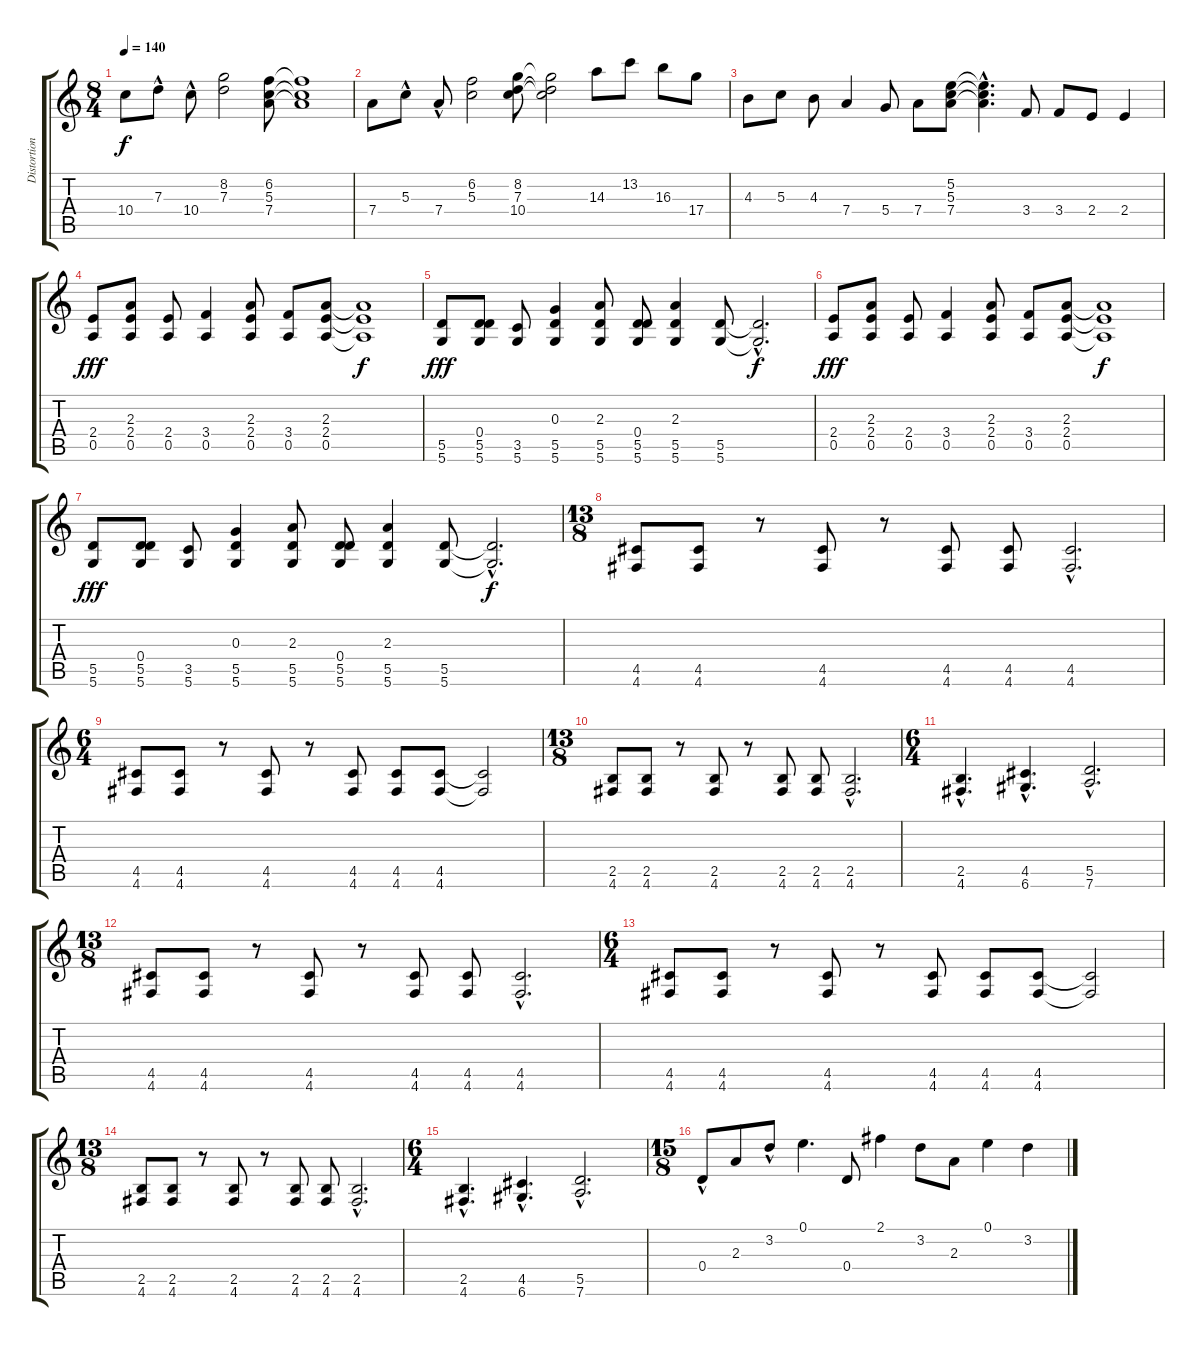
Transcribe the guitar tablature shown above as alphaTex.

\track ("Distortion Guitar" "Distortion") {instrument distortionguitar}
\staff {score tabs}
\tuning (E4 B3 G3 D3 A2 D2) {hide}
\ts (8 4)
\tempo 140
\clef g2
\ks c
10.4.8{dy f} 7.3{hac}.8 10.4{hac}.8 (8.2 7.3).2 (6.2 5.3 7.4).8 (6.2{t} 5.3{t} 7.4{t}).1 |
7.4.8 5.3{hac}.8 7.4{hac}.8 (6.2 5.3).2 (8.2 7.3 10.4).8 (8.2{t} 7.3{t} 10.4{t}).2 14.3.8 13.2.8 16.3.8 17.4.8 |
4.3.8 5.3.8 4.3.8 7.4.4 5.4.8 7.4.8 (5.2 5.3 7.4).8 (5.2{hac t} 5.3{hac t} 7.4{hac t}).4{d} 3.4.8 3.4.8 2.4.8 2.4.4 |
(2.4 0.5).8{dy fff} (2.3 2.4 0.5).8 (2.4 0.5).8 (3.4 0.5).4 (2.3 2.4 0.5).8 (3.4 0.5).8 (2.3 2.4 0.5).8 (2.3{t} 2.4{t} 0.5{t}).1{dy f} |
(5.5 5.6).8{dy fff} (0.4 5.5 5.6).8 (3.5 5.6).8 (0.3 5.5 5.6).4 (2.3 5.5 5.6).8 (0.4 5.5 5.6).8 (2.3 5.5 5.6).4 (5.5 5.6).8 (5.5{hac t} 5.6{hac t}).2{d dy f} |
(2.4 0.5).8{dy fff} (2.3 2.4 0.5).8 (2.4 0.5).8 (3.4 0.5).4 (2.3 2.4 0.5).8 (3.4 0.5).8 (2.3 2.4 0.5).8 (2.3{t} 2.4{t} 0.5{t}).1{dy f} |
(5.5 5.6).8{dy fff} (0.4 5.5 5.6).8 (3.5 5.6).8 (0.3 5.5 5.6).4 (2.3 5.5 5.6).8 (0.4 5.5 5.6).8 (2.3 5.5 5.6).4 (5.5 5.6).8 (5.5{hac t} 5.6{hac t}).2{d dy f} |
\ts (13 8)
(4.5 4.6).8 (4.5 4.6).8 r.8 (4.5 4.6).8 r.8 (4.5 4.6).8 (4.5 4.6).8 (4.5{hac} 4.6{hac}).2{d} |
\ts (6 4)
(4.5 4.6).8 (4.5 4.6).8 r.8 (4.5 4.6).8 r.8 (4.5 4.6).8 (4.5 4.6).8 (4.5 4.6).8 (4.5{t} 4.6{t}).2 |
\ts (13 8)
(2.5 4.6).8 (2.5 4.6).8 r.8 (2.5 4.6).8 r.8 (2.5 4.6).8 (2.5 4.6).8 (2.5{hac} 4.6{hac}).2{d} |
\ts (6 4)
(2.5{hac} 4.6{hac}).4{d} (4.5{hac} 6.6{hac}).4{d} (5.5{hac} 7.6{hac}).2{d} |
\ts (13 8)
(4.5 4.6).8 (4.5 4.6).8 r.8 (4.5 4.6).8 r.8 (4.5 4.6).8 (4.5 4.6).8 (4.5{hac} 4.6{hac}).2{d} |
\ts (6 4)
(4.5 4.6).8 (4.5 4.6).8 r.8 (4.5 4.6).8 r.8 (4.5 4.6).8 (4.5 4.6).8 (4.5 4.6).8 (4.5{t} 4.6{t}).2 |
\ts (13 8)
(2.5 4.6).8 (2.5 4.6).8 r.8 (2.5 4.6).8 r.8 (2.5 4.6).8 (2.5 4.6).8 (2.5{hac} 4.6{hac}).2{d} |
\ts (6 4)
(2.5{hac} 4.6{hac}).4{d} (4.5{hac} 6.6{hac}).4{d} (5.5{hac} 7.6{hac}).2{d} |
\ts (15 8)
0.4{hac}.8 2.3.8 3.2{hac}.8 0.1.4{d} 0.4.8 2.1.4 3.2.8 2.3.8 0.1.4 3.2.4
